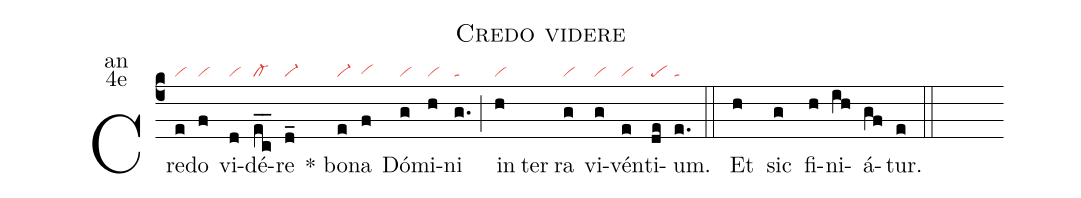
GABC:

name:Credo videre;
office-part:an;
mode:4e;
nabc-lines:1;
%%
(c4) Cre(e|vi)do(f|vi) vi(d|vi)dé(ec__|cl-)re(d_|vi-)
<sp>*</sp> bo(e|vi-)na(f|vihg) Dó(g|vi)mi(h|vi)ni(g.|ta) (;)
in(h|vi) ter(f|)ra(g|vi) vi(g|vi)vén(e|vi)ti(de|pe)um.(e.|ta) (::)
<eu> Et(h) sic(g) fi(h)ni(ih)á(gf)tur.(e) </eu> (::)
